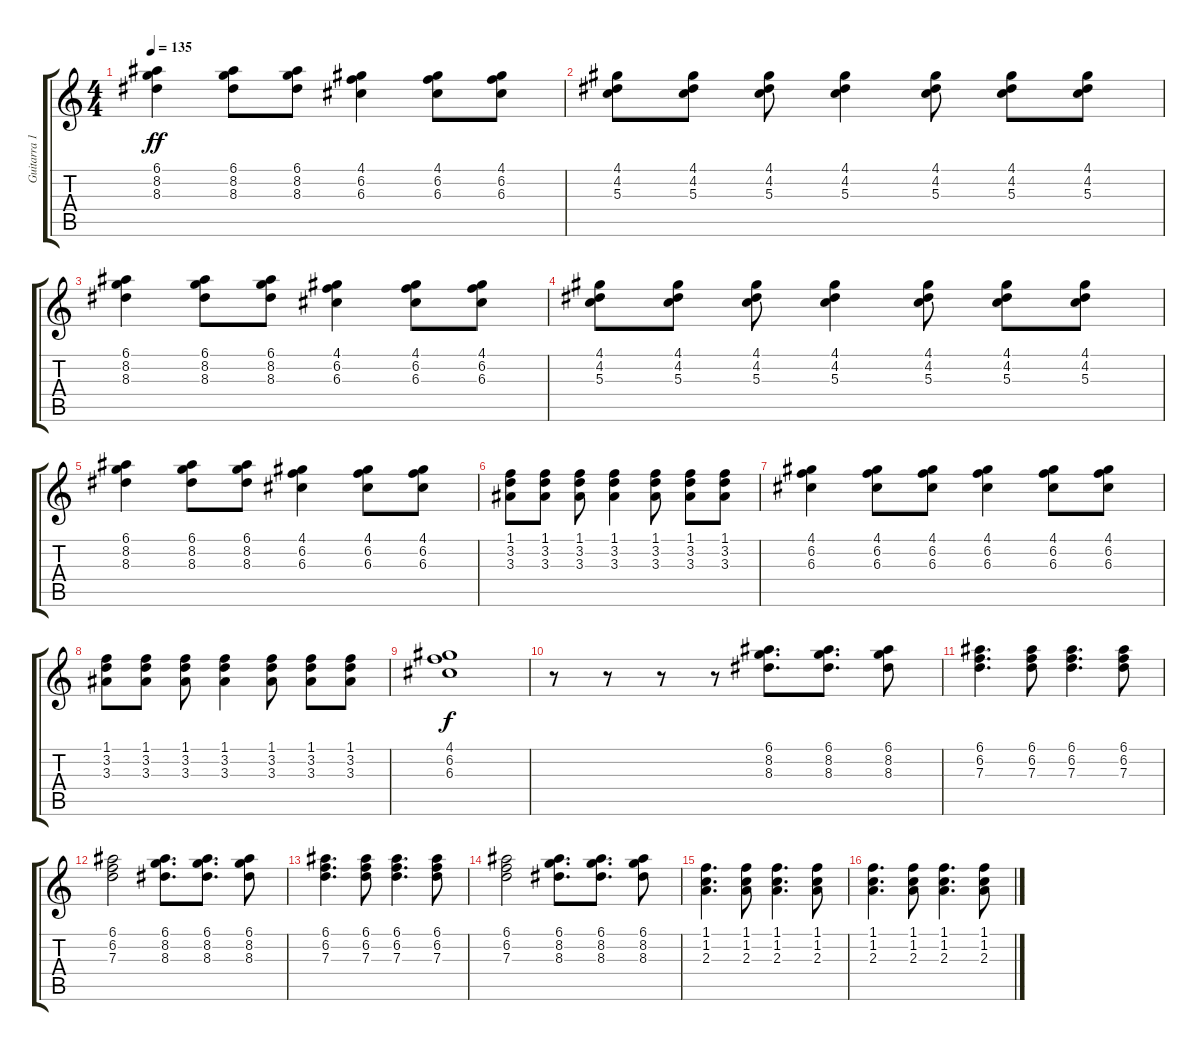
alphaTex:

\track ("Guitarra 1" "Guitarra 1") {instrument acousticguitarnylon}
\staff {score tabs}
\tuning (E4 B3 G3 D3 A2 E2) {hide}
\ts (4 4)
\tempo 135
\clef g2
\ks c
(6.1 8.2 8.3).4{dy ff} (6.1 8.2 8.3).8 (6.1 8.2 8.3).8 (4.1 6.2 6.3).4 (4.1 6.2 6.3).8 (4.1 6.2 6.3).8 |
(4.1 4.2 5.3).8 (4.1 4.2 5.3).8 (4.1 4.2 5.3).8 (4.1 4.2 5.3).4 (4.1 4.2 5.3).8 (4.1 4.2 5.3).8 (4.1 4.2 5.3).8 |
(6.1 8.2 8.3).4 (6.1 8.2 8.3).8 (6.1 8.2 8.3).8 (4.1 6.2 6.3).4 (4.1 6.2 6.3).8 (4.1 6.2 6.3).8 |
(4.1 4.2 5.3).8 (4.1 4.2 5.3).8 (4.1 4.2 5.3).8 (4.1 4.2 5.3).4 (4.1 4.2 5.3).8 (4.1 4.2 5.3).8 (4.1 4.2 5.3).8 |
(6.1 8.2 8.3).4 (6.1 8.2 8.3).8 (6.1 8.2 8.3).8 (4.1 6.2 6.3).4 (4.1 6.2 6.3).8 (4.1 6.2 6.3).8 |
(1.1 3.2 3.3).8 (1.1 3.2 3.3).8 (1.1 3.2 3.3).8 (1.1 3.2 3.3).4 (1.1 3.2 3.3).8 (1.1 3.2 3.3).8 (1.1 3.2 3.3).8 |
(4.1 6.2 6.3).4 (4.1 6.2 6.3).8 (4.1 6.2 6.3).8 (4.1 6.2 6.3).4 (4.1 6.2 6.3).8 (4.1 6.2 6.3).8 |
(1.1 3.2 3.3).8 (1.1 3.2 3.3).8 (1.1 3.2 3.3).8 (1.1 3.2 3.3).4 (1.1 3.2 3.3).8 (1.1 3.2 3.3).8 (1.1 3.2 3.3).8 |
(4.1 6.2 6.3).1{dy f instrument acousticguitarnylon} |
r.8 r.8 r.8 r.8 (6.1 8.2 8.3).8{d} (6.1 8.2 8.3).8{d} (6.1 8.2 8.3).8 |
(6.1 6.2 7.3).4{d} (6.1 6.2 7.3).8 (6.1 6.2 7.3).4{d} (6.1 6.2 7.3).8 |
(6.1 6.2 7.3).2 (6.1 8.2 8.3).8{d} (6.1 8.2 8.3).8{d} (6.1 8.2 8.3).8 |
(6.1 6.2 7.3).4{d} (6.1 6.2 7.3).8 (6.1 6.2 7.3).4{d} (6.1 6.2 7.3).8 |
(6.1 6.2 7.3).2 (6.1 8.2 8.3).8{d} (6.1 8.2 8.3).8{d} (6.1 8.2 8.3).8 |
(1.1 1.2 2.3).4{d} (1.1 1.2 2.3).8 (1.1 1.2 2.3).4{d} (1.1 1.2 2.3).8 |
(1.1 1.2 2.3).4{d} (1.1 1.2 2.3).8 (1.1 1.2 2.3).4{d} (1.1 1.2 2.3).8
